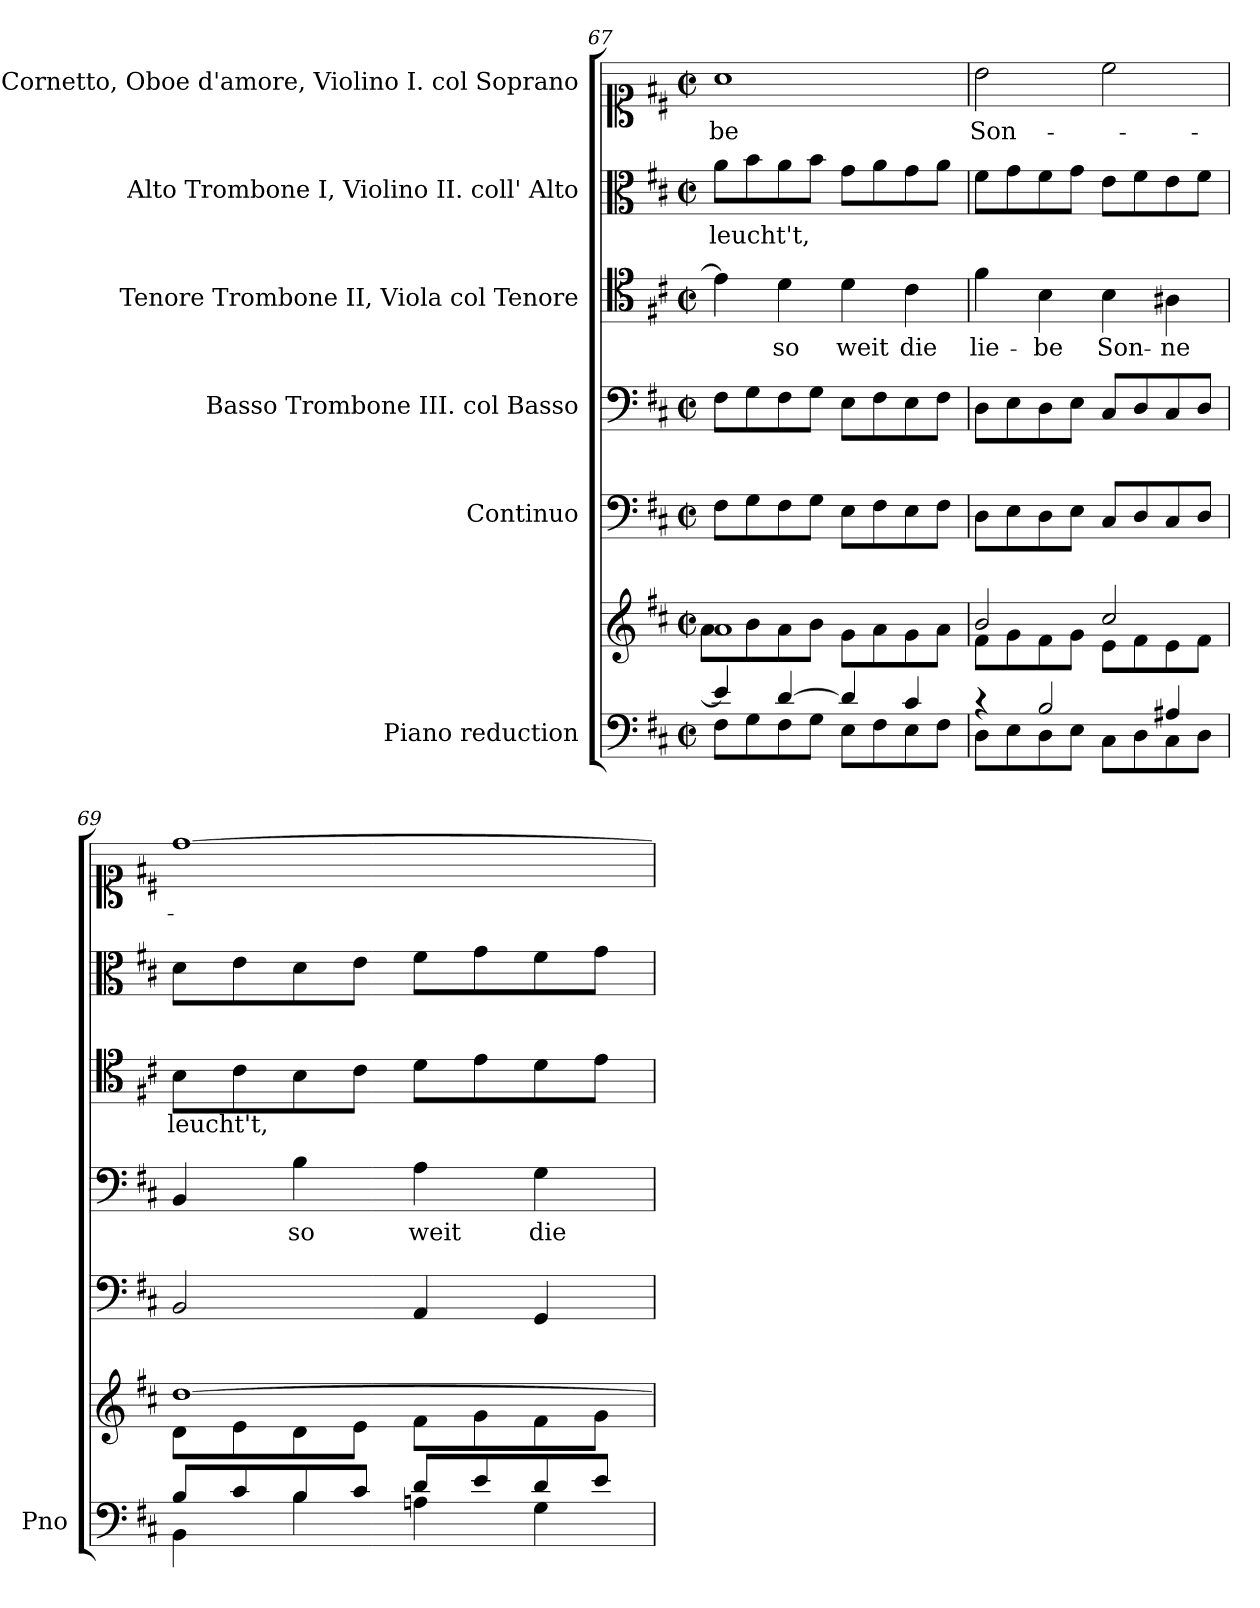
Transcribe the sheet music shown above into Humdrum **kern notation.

**kern	**kern	**kern	**kern	**text	**kern	**text	**kern	**text	**kern	**text
*part6	*part6	*part5	*part4	*part4	*part3	*part3	*part2	*part2	*part1	*part1
*staff7	*staff6	*staff5	*staff4	*staff4	*staff3	*staff3	*staff2	*staff2	*staff1	*staff1
*I"Piano reduction	*	*I"Continuo	*I"Basso  Trombone III. col Basso	*	*I"Tenore Trombone II, Viola col Tenore	*	*I"Alto Trombone I, Violino II.  coll' Alto	*	*I"Soprano Cornetto, Oboe d'amore, Violino I. col Soprano	*
*I'Pno	*	*	*	*	*	*	*	*	*	*
*clefF4	*clefG2	*clefF4	*clefF4	*	*clefC4	*	*clefC3	*	*clefC1	*
*k[f#c#]	*k[f#c#]	*k[f#c#]	*k[f#c#]	*	*k[f#c#]	*	*k[f#c#]	*	*k[f#c#]	*
*M2/2	*M2/2	*M2/2	*M2/2	*	*M2/2	*	*M2/2	*	*M2/2	*
*met(c|)	*met(c|)	*met(c|)	*met(c|)	*	*met(c|)	*	*met(c|)	*	*met(c|)	*
=67	=67	=67	=67	=67	=67	=67	=67	=67	=67	=67
*^	*^	*	*	*	*	*	*	*	*	*
!	!	!	!	!	!	!	!	!	!	!LO:LY:b	!	!LO:LY:b
4e/]	8F#\L	1a	8a\L	8F#\L	8F#\L	.	4e\]	.	8a\L	leucht't,	1a	-be
.	8G\	.	8b\	8G\	8G\	.	.	.	8b\	.	.	.
!	!	!	!	!	!	!	!	!LO:LY:b	!	!	!	!
[4d/	8F#\	.	8a\	8F#\	8F#\	.	4d\	so	8a\	.	.	.
.	8G\J	.	8b\J	8G\J	8G\J	.	.	.	8b\J	.	.	.
!	!	!	!	!	!	!	!	!LO:LY:b	!	!	!	!
4d/]	8E\L	.	8g\L	8E\L	8E\L	.	4d\	weit	8g\L	.	.	.
.	8F#\	.	8a\	8F#\	8F#\	.	.	.	8a\	.	.	.
!	!	!	!	!	!	!	!	!LO:LY:b	!	!	!	!
4c#/	8E\	.	8g\	8E\	8E\	.	4c#\	die	8g\	.	.	.
.	8F#\J	.	8a\J	8F#\J	8F#\J	.	.	.	8a\J	.	.	.
=68	=68	=68	=68	=68	=68	=68	=68	=68	=68	=68	=68	=68
!	!	!	!	!	!	!	!	!LO:LY:b	!	!	!	!LO:LY:b
4r	8D\L	2b/	8f#\L	8D\L	8D\L	.	4f#\	lie-	8f#\L	.	2b\	Son-
.	8E\	.	8g\	8E\	8E\	.	.	.	8g\	.	.	.
!	!	!	!	!	!	!	!	!LO:LY:b	!	!	!	!
2B/	8D\	.	8f#\	8D\	8D\	.	4B\	-be	8f#\	.	.	.
.	8E\J	.	8g\J	8E\J	8E\J	.	.	.	8g\J	.	.	.
!	!	!	!	!	!	!	!	!LO:LY:b	!	!	!	!
.	8C#\L	2cc#/	8e\L	8C#/L	8C#/L	.	4B\	Son-	8e\L	.	2cc#\	.
.	8D\	.	8f#\	8D/	8D/	.	.	.	8f#\	.	.	.
!	!	!	!	!	!	!	!	!LO:LY:b	!	!	!	!
4A#X/	8C#\	.	8e\	8C#/	8C#/	.	4A#X\	-ne	8e\	.	.	.
.	8D\J	.	8f#\J	8D/J	8D/J	.	.	.	8f#\J	.	.	.
=69	=69	=69	=69	=69	=69	=69	=69	=69	=69	=69	=69	=69
!	!	!	!	!	!	!	!	!LO:LY:b	!	!	!	!
8B/L	4BB\	[1dd	8d\L	2BB/	4BB/	.	8B\L	leucht't,	8d\L	.	[1dd	.
8c#/	.	.	8e\	.	.	.	8c#\	.	8e\	.	.	.
!	!	!	!	!	!	!LO:LY:b	!	!	!	!	!	!
8B/	4B\	.	8d\	.	4B\	so	8B\	.	8d\	.	.	.
8c#/J	.	.	8e\J	.	.	.	8c#\J	.	8e\J	.	.	.
!	!	!	!	!	!	!LO:LY:b	!	!	!	!	!	!
8d/L	4An\	.	8f#\L	4AA/	4A\	weit	8d\L	.	8f#\L	.	.	.
8e/	.	.	8g\	.	.	.	8e\	.	8g\	.	.	.
!	!	!	!	!	!	!LO:LY:b	!	!	!	!	!	!
8d/	4G\	.	8f#\	4GG/	4G\	die	8d\	.	8f#\	.	.	.
8e/J	.	.	8g\J	.	.	.	8e\J	.	8g\J	.	.	.
*v	*v	*	*	*	*	*	*	*	*	*	*	*
*	*v	*v	*	*	*	*	*	*	*	*	*
=	=	=	=	=	=	=	=	=	=	=
*-	*-	*-	*-	*-	*-	*-	*-	*-	*-	*-
